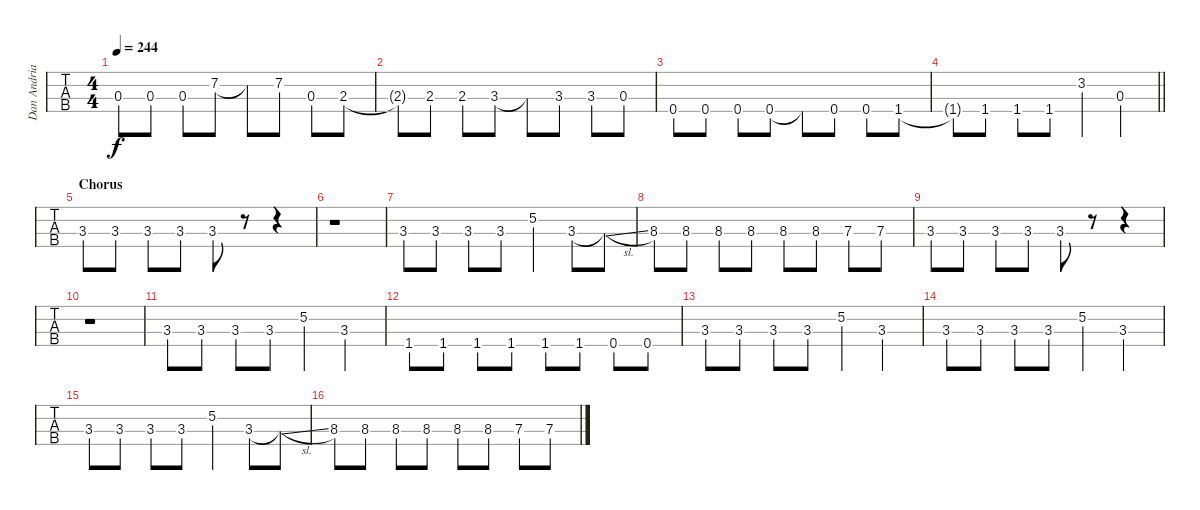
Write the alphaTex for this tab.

\track ("Dan Andriano - Bass" "Dan Andria") {instrument electricbassfinger}
\staff {tabs}
\tuning (G2 D2 A1 E1) {hide}
\ts (4 4)
\tempo 244
\clef f4
\ks c
0.3.8{dy f} 0.3.8 0.3.8 7.2.8 7.2{t}.8 7.2.8 0.3.8 2.3.8 |
2.3{t}.8 2.3.8 2.3.8 3.3.8 3.3{t}.8 3.3.8 3.3.8 0.3.8 |
0.4.8 0.4.8 0.4.8 0.4.8 0.4{t}.8 0.4.8 0.4.8 1.4.8 |
\barLineRight lightlight
1.4{t}.8 1.4.8 1.4.8 1.4.8 3.2.4 0.3.4 |
\section ("" "Chorus")
3.3.8 3.3.8 3.3.8 3.3.8 3.3.8 r.8 r.4 |
r.1 |
3.3.8 3.3.8 3.3.8 3.3.8 5.2.4 3.3.8 3.3{sl t}.8 |
8.3.8 8.3.8 8.3.8 8.3.8 8.3.8 8.3.8 7.3.8 7.3.8 |
3.3.8 3.3.8 3.3.8 3.3.8 3.3.8 r.8 r.4 |
r.1 |
3.3.8 3.3.8 3.3.8 3.3.8 5.2.4 3.3.4 |
1.4.8 1.4.8 1.4.8 1.4.8 1.4.8 1.4.8 0.4.8 0.4.8 |
3.3.8 3.3.8 3.3.8 3.3.8 5.2.4 3.3.4 |
3.3.8 3.3.8 3.3.8 3.3.8 5.2.4 3.3.4 |
3.3.8 3.3.8 3.3.8 3.3.8 5.2.4 3.3.8 3.3{sl t}.8 |
8.3.8 8.3.8 8.3.8 8.3.8 8.3.8 8.3.8 7.3.8 7.3.8
